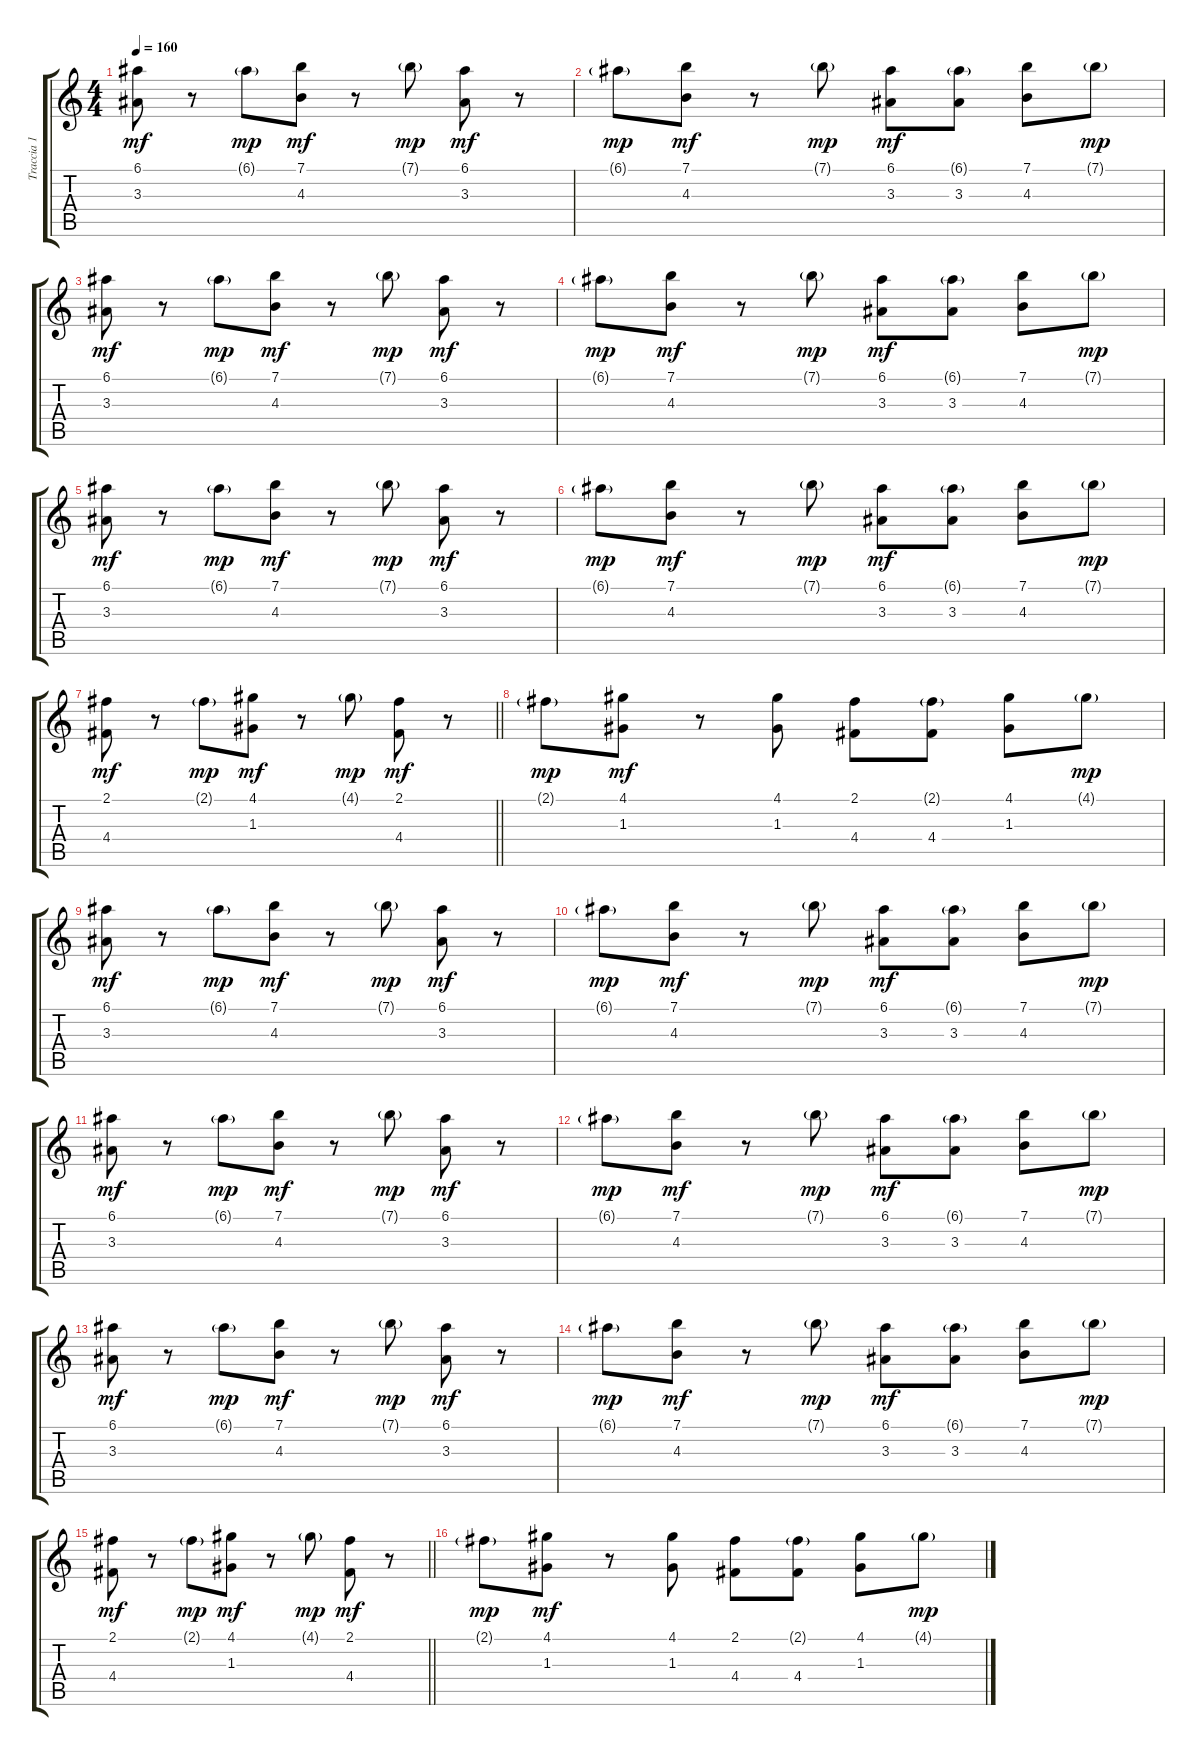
\track ("Traccia 1" "Traccia 1") {instrument acousticguitarnylon}
\staff {score tabs}
\tuning (E4 B3 G3 D3 A2 E2) {hide}
\ts (4 4)
\tempo 160
\clef g2
\ks c
(6.1 3.3).8{dy mf} r.8 6.1{g}.8{dy mp} (7.1 4.3).8{dy mf} r.8 7.1{g}.8{dy mp} (6.1 3.3).8{dy mf} r.8 |
6.1{g}.8{dy mp} (7.1 4.3).8{dy mf} r.8 7.1{g}.8{dy mp} (6.1 3.3).8{dy mf} (6.1{g} 3.3).8 (7.1 4.3).8 7.1{g}.8{dy mp} |
(6.1 3.3).8{dy mf} r.8 6.1{g}.8{dy mp} (7.1 4.3).8{dy mf} r.8 7.1{g}.8{dy mp} (6.1 3.3).8{dy mf} r.8 |
6.1{g}.8{dy mp} (7.1 4.3).8{dy mf} r.8 7.1{g}.8{dy mp} (6.1 3.3).8{dy mf} (6.1{g} 3.3).8 (7.1 4.3).8 7.1{g}.8{dy mp} |
(6.1 3.3).8{dy mf} r.8 6.1{g}.8{dy mp} (7.1 4.3).8{dy mf} r.8 7.1{g}.8{dy mp} (6.1 3.3).8{dy mf} r.8 |
6.1{g}.8{dy mp} (7.1 4.3).8{dy mf} r.8 7.1{g}.8{dy mp} (6.1 3.3).8{dy mf} (6.1{g} 3.3).8 (7.1 4.3).8 7.1{g}.8{dy mp} |
\barLineRight lightlight
(2.1 4.4).8{dy mf} r.8 2.1{g}.8{dy mp} (4.1 1.3).8{dy mf} r.8 4.1{g}.8{dy mp} (2.1 4.4).8{dy mf} r.8 |
2.1{g}.8{dy mp} (4.1 1.3).8{dy mf} r.8 (4.1 1.3).8 (2.1 4.4).8 (2.1{g} 4.4).8 (4.1 1.3).8 4.1{g}.8{dy mp} |
(6.1 3.3).8{dy mf} r.8 6.1{g}.8{dy mp} (7.1 4.3).8{dy mf} r.8 7.1{g}.8{dy mp} (6.1 3.3).8{dy mf} r.8 |
6.1{g}.8{dy mp} (7.1 4.3).8{dy mf} r.8 7.1{g}.8{dy mp} (6.1 3.3).8{dy mf} (6.1{g} 3.3).8 (7.1 4.3).8 7.1{g}.8{dy mp} |
(6.1 3.3).8{dy mf} r.8 6.1{g}.8{dy mp} (7.1 4.3).8{dy mf} r.8 7.1{g}.8{dy mp} (6.1 3.3).8{dy mf} r.8 |
6.1{g}.8{dy mp} (7.1 4.3).8{dy mf} r.8 7.1{g}.8{dy mp} (6.1 3.3).8{dy mf} (6.1{g} 3.3).8 (7.1 4.3).8 7.1{g}.8{dy mp} |
(6.1 3.3).8{dy mf} r.8 6.1{g}.8{dy mp} (7.1 4.3).8{dy mf} r.8 7.1{g}.8{dy mp} (6.1 3.3).8{dy mf} r.8 |
6.1{g}.8{dy mp} (7.1 4.3).8{dy mf} r.8 7.1{g}.8{dy mp} (6.1 3.3).8{dy mf} (6.1{g} 3.3).8 (7.1 4.3).8 7.1{g}.8{dy mp} |
\barLineRight lightlight
(2.1 4.4).8{dy mf} r.8 2.1{g}.8{dy mp} (4.1 1.3).8{dy mf} r.8 4.1{g}.8{dy mp} (2.1 4.4).8{dy mf} r.8 |
2.1{g}.8{dy mp} (4.1 1.3).8{dy mf} r.8 (4.1 1.3).8 (2.1 4.4).8 (2.1{g} 4.4).8 (4.1 1.3).8 4.1{g}.8{dy mp}
